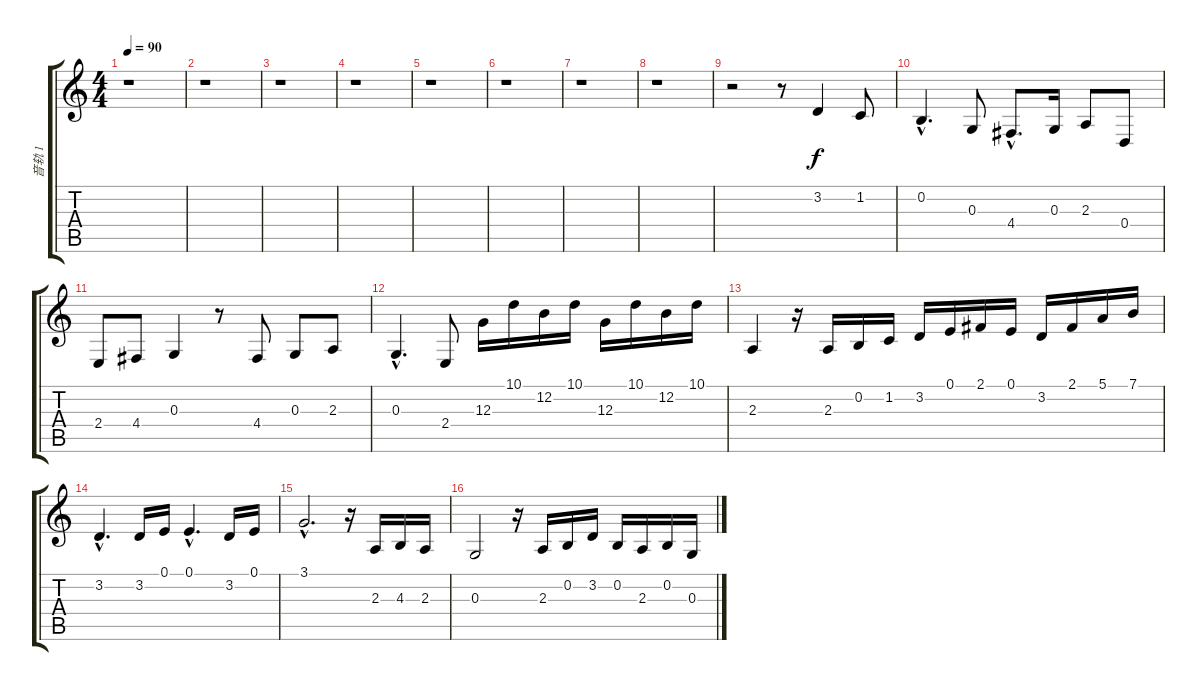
\track ("音轨 1" "音轨 1") {instrument acousticgrandpiano}
\staff {score tabs}
\tuning (E4 B3 G3 D3 A2 E2) {hide}
\ts (4 4)
\tempo 90
\clef g2
\ks c
r.1{dy f} |
r.1 |
r.1 |
r.1 |
r.1 |
r.1 |
r.1 |
r.1 |
r.2 r.8 3.2.4 1.2.8 |
0.2{hac}.4{d} 0.3.8 4.4{hac}.8{d} 0.3.16 2.3.8 0.4.8 |
2.4.8 4.4.8 0.3.4 r.8 4.4.8 0.3.8 2.3.8 |
0.3{hac}.4{d} 2.4.8 12.3.16 10.1.16 12.2.16 10.1.16 12.3.16 10.1.16 12.2.16 10.1.16 |
2.3.4 r.16 2.3.16 0.2.16 1.2.16 3.2.16 0.1.16 2.1.16 0.1.16 3.2.16 2.1.16 5.1.16 7.1.16 |
3.2{hac}.4{d} 3.2.16 0.1.16 0.1{hac}.4{d} 3.2.16 0.1.16 |
3.1{hac}.2{d} r.16 2.3.16 4.3.16 2.3.16 |
0.3.2 r.16 2.3.16 0.2.16 3.2.16 0.2.16 2.3.16 0.2.16 0.3.16
